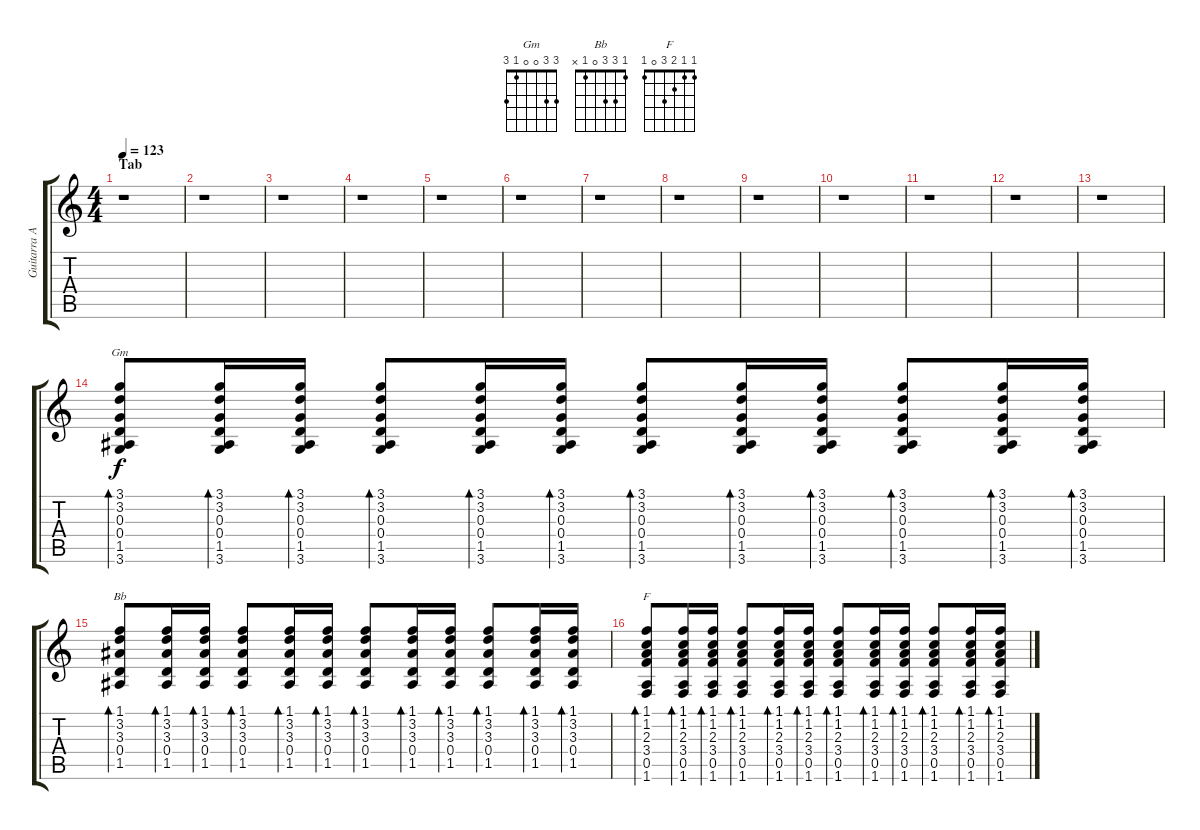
\track ("Guitarra Acompañamiento" "Guitarra A") {instrument acousticguitarnylon}
\staff {score tabs}
\tuning (E4 B3 G3 D3 A2 E2) {hide}
\chord ("Gm" 3 3 0 0 1 3)
\chord ("Bb" 1 3 3 0 1 x)
\chord ("F" 1 1 2 3 0 1)
\ts (4 4)
\section ("" "Tab")
\tempo 123
\clef g2
\ks c
r.1{dy f instrument acousticguitarnylon} |
r.1 |
r.1 |
r.1 |
r.1 |
r.1 |
r.1 |
r.1 |
r.1 |
r.1 |
r.1 |
r.1 |
r.1 |
(3.1 3.2 0.3 0.4 1.5 3.6).8{bd 30 ch "Gm" volume 9 balance 13} (3.1 3.2 0.3 0.4 1.5 3.6).16{bd 30} (3.1 3.2 0.3 0.4 1.5 3.6).16{bd 30} (3.1 3.2 0.3 0.4 1.5 3.6).8{bd 30} (3.1 3.2 0.3 0.4 1.5 3.6).16{bd 30} (3.1 3.2 0.3 0.4 1.5 3.6).16{bd 30} (3.1 3.2 0.3 0.4 1.5 3.6).8{bd 30} (3.1 3.2 0.3 0.4 1.5 3.6).16{bd 30} (3.1 3.2 0.3 0.4 1.5 3.6).16{bd 30} (3.1 3.2 0.3 0.4 1.5 3.6).8{bd 30} (3.1 3.2 0.3 0.4 1.5 3.6).16{bd 30} (3.1 3.2 0.3 0.4 1.5 3.6).16{bd 30} |
(1.1 3.2 3.3 0.4 1.5).8{bd 30 ch "Bb"} (1.1 3.2 3.3 0.4 1.5).16{bd 30} (1.1 3.2 3.3 0.4 1.5).16{bd 30} (1.1 3.2 3.3 0.4 1.5).8{bd 30} (1.1 3.2 3.3 0.4 1.5).16{bd 30} (1.1 3.2 3.3 0.4 1.5).16{bd 30} (1.1 3.2 3.3 0.4 1.5).8{bd 30} (1.1 3.2 3.3 0.4 1.5).16{bd 30} (1.1 3.2 3.3 0.4 1.5).16{bd 30} (1.1 3.2 3.3 0.4 1.5).8{bd 30} (1.1 3.2 3.3 0.4 1.5).16{bd 30} (1.1 3.2 3.3 0.4 1.5).16{bd 30} |
(1.1 1.2 2.3 3.4 0.5 1.6).8{bd 30 ch "F"} (1.1 1.2 2.3 3.4 0.5 1.6).16{bd 30} (1.1 1.2 2.3 3.4 0.5 1.6).16{bd 30} (1.1 1.2 2.3 3.4 0.5 1.6).8{bd 30} (1.1 1.2 2.3 3.4 0.5 1.6).16{bd 30} (1.1 1.2 2.3 3.4 0.5 1.6).16{bd 30} (1.1 1.2 2.3 3.4 0.5 1.6).8{bd 30} (1.1 1.2 2.3 3.4 0.5 1.6).16{bd 30} (1.1 1.2 2.3 3.4 0.5 1.6).16{bd 30} (1.1 1.2 2.3 3.4 0.5 1.6).8{bd 30} (1.1 1.2 2.3 3.4 0.5 1.6).16{bd 30} (1.1 1.2 2.3 3.4 0.5 1.6).16{bd 30}
